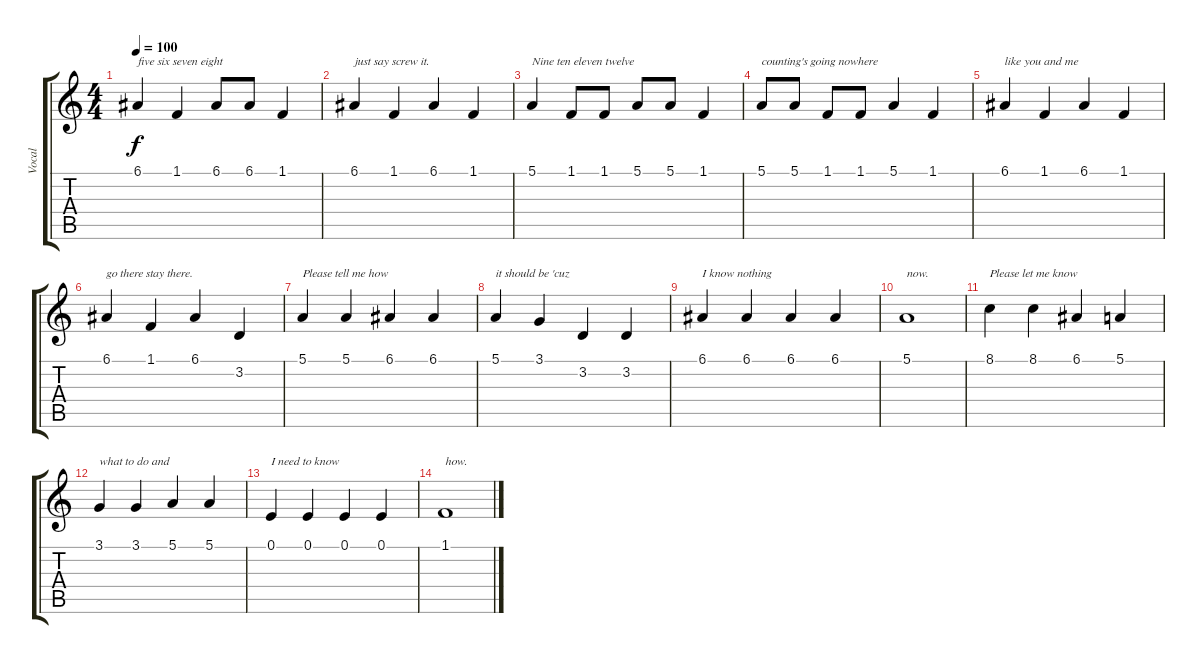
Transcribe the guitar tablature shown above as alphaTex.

\track ("Vocal" "Vocal") {instrument tenorsax}
\staff {score tabs}
\tuning (E4 B3 G3 D3 A2 E2) {hide}
\ts (4 4)
\tempo 100
\clef g2
\ks c
6.1.4{txt "five six seven eight" dy f} 1.1.4 6.1.8 6.1.8 1.1.4 |
6.1.4{txt "just say screw it."} 1.1.4 6.1.4 1.1.4 |
5.1.4{txt "Nine ten eleven twelve"} 1.1.8 1.1.8 5.1.8 5.1.8 1.1.4 |
5.1.8{txt "counting's going nowhere"} 5.1.8 1.1.8 1.1.8 5.1.4 1.1.4 |
6.1.4{txt "like you and me"} 1.1.4 6.1.4 1.1.4 |
6.1.4{txt "go there stay there."} 1.1.4 6.1.4 3.2.4 |
5.1.4{txt "Please tell me how"} 5.1.4 6.1.4 6.1.4 |
5.1.4{txt "it should be 'cuz"} 3.1.4 3.2.4 3.2.4 |
6.1.4{txt "I know nothing"} 6.1.4 6.1.4 6.1.4 |
5.1.1{txt "now."} |
8.1.4{txt "Please let me know"} 8.1.4 6.1.4 5.1.4 |
3.1.4{txt "what to do and"} 3.1.4 5.1.4 5.1.4 |
0.1.4{txt "I need to know"} 0.1.4 0.1.4 0.1.4 |
1.1.1{txt "how."}
